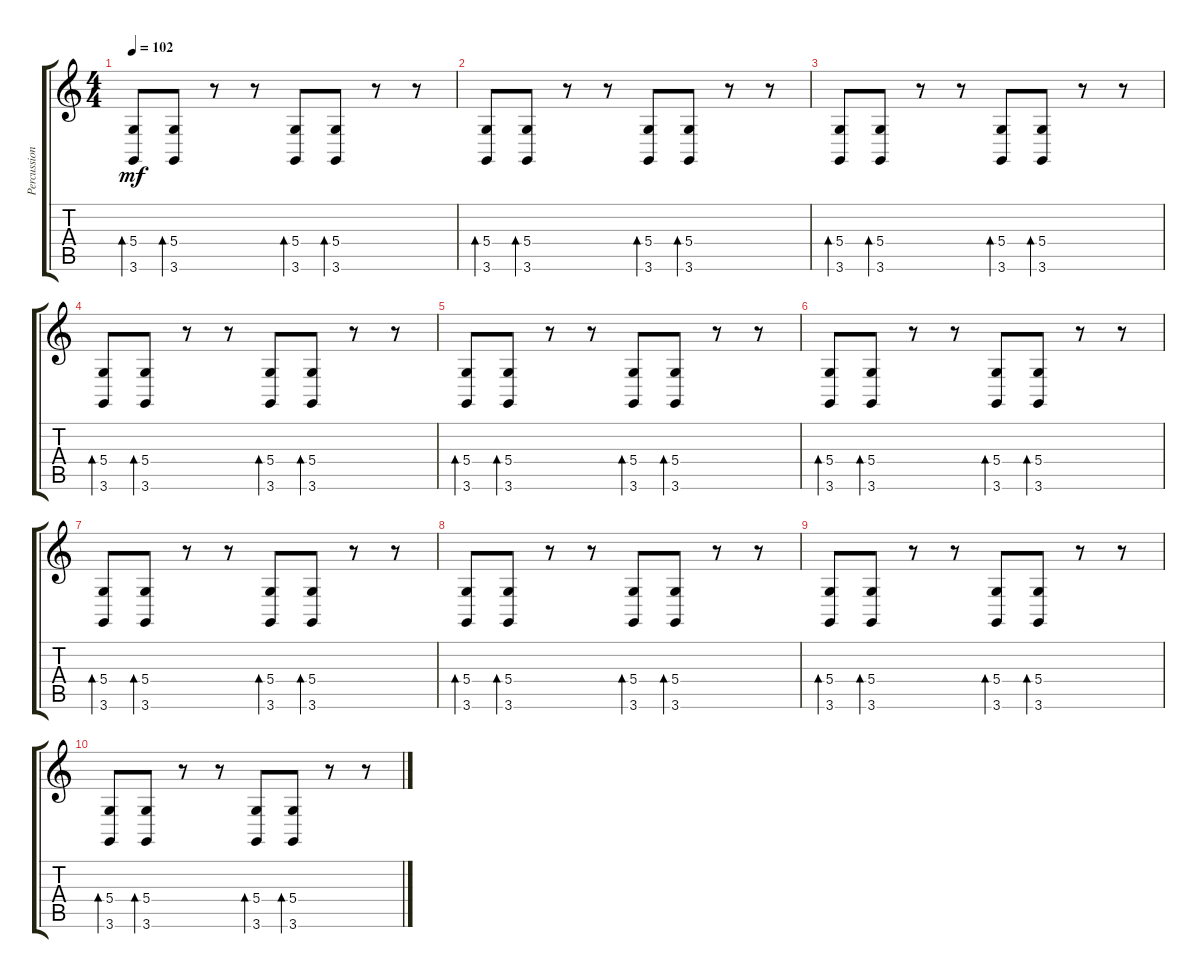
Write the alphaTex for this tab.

\track ("Percussion" "Percussion") {instrument melodictom}
\staff {score tabs}
\tuning (E4 B3 G3 D3 A2 E2) {hide}
\ts (4 4)
\tempo 102
\clef g2
\ks c
(5.4 3.6).8{bd 60 dy mf} (5.4 3.6).8{bd 60} r.8 r.8 (5.4 3.6).8{bd 60} (5.4 3.6).8{bd 60} r.8 r.8 |
(5.4 3.6).8{bd 60} (5.4 3.6).8{bd 60} r.8 r.8 (5.4 3.6).8{bd 60} (5.4 3.6).8{bd 60} r.8 r.8 |
(5.4 3.6).8{bd 60} (5.4 3.6).8{bd 60} r.8 r.8 (5.4 3.6).8{bd 60} (5.4 3.6).8{bd 60} r.8 r.8 |
(5.4 3.6).8{bd 60} (5.4 3.6).8{bd 60} r.8 r.8 (5.4 3.6).8{bd 60} (5.4 3.6).8{bd 60} r.8 r.8 |
(5.4 3.6).8{bd 60} (5.4 3.6).8{bd 60} r.8 r.8 (5.4 3.6).8{bd 60} (5.4 3.6).8{bd 60} r.8 r.8 |
(5.4 3.6).8{bd 60} (5.4 3.6).8{bd 60} r.8 r.8 (5.4 3.6).8{bd 60} (5.4 3.6).8{bd 60} r.8 r.8 |
(5.4 3.6).8{bd 60} (5.4 3.6).8{bd 60} r.8 r.8 (5.4 3.6).8{bd 60} (5.4 3.6).8{bd 60} r.8 r.8 |
(5.4 3.6).8{bd 60} (5.4 3.6).8{bd 60} r.8 r.8 (5.4 3.6).8{bd 60} (5.4 3.6).8{bd 60} r.8 r.8 |
(5.4 3.6).8{bd 60} (5.4 3.6).8{bd 60} r.8 r.8 (5.4 3.6).8{bd 60} (5.4 3.6).8{bd 60} r.8 r.8 |
(5.4 3.6).8{bd 60} (5.4 3.6).8{bd 60} r.8 r.8 (5.4 3.6).8{bd 60} (5.4 3.6).8{bd 60} r.8 r.8
